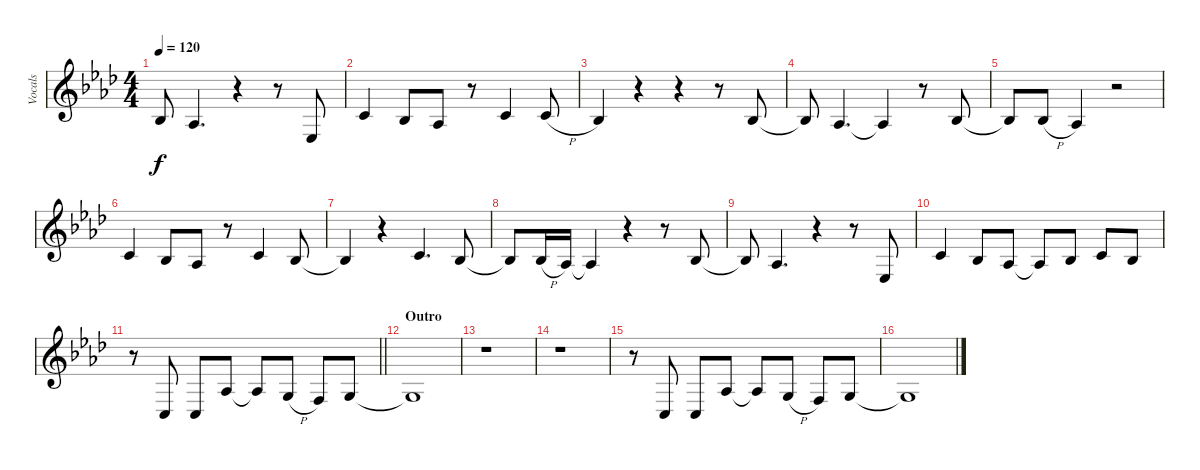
\track ("Vocals" "Vocals") {instrument oboe}
\staff {score}
\tuning (E4 B3 G3 D3 A2 E2) {hide}
\ts (4 4)
\tempo 120
\clef g2
\ks fminor
3.3{t}.8{dy f} 1.3.4{d} r.4 r.8 1.4.8 |
1.2.4 3.3.8 1.3.8 r.8 1.2.4 5.3{h}.8 |
3.3.4 r.4 r.4 r.8 3.3.8 |
3.3{t}.8 1.3.4{d} 1.3{t}.4 r.8 3.3.8 |
3.3{t}.8 3.3{h}.8 1.3.4 r.2 |
1.2.4 3.3.8 1.3.8 r.8 1.2.4 3.3.8 |
3.3{t}.4 r.4 1.2.4{d} 3.3.8 |
3.3{t}.8 3.3{h}.16 1.3.16 1.3{t}.4 r.4 r.8 3.3.8 |
3.3{t}.8 1.3.4{d} r.4 r.8 1.4.8 |
1.2.4 3.3.8 1.3.8 1.3{t}.8 3.3.8 1.2.8 3.3.8 |
\barLineRight lightlight
r.8 3.5.8 3.5.8 1.3.8 1.3{t}.8 5.4{h}.8 3.4.8 5.4.8 |
\section ("" "Outro")
5.4{t}.1 |
r.1 |
r.1 |
r.8 3.5.8 3.5.8 1.3.8 1.3{t}.8 5.4{h}.8 3.4.8 5.4.8 |
5.4{t}.1
